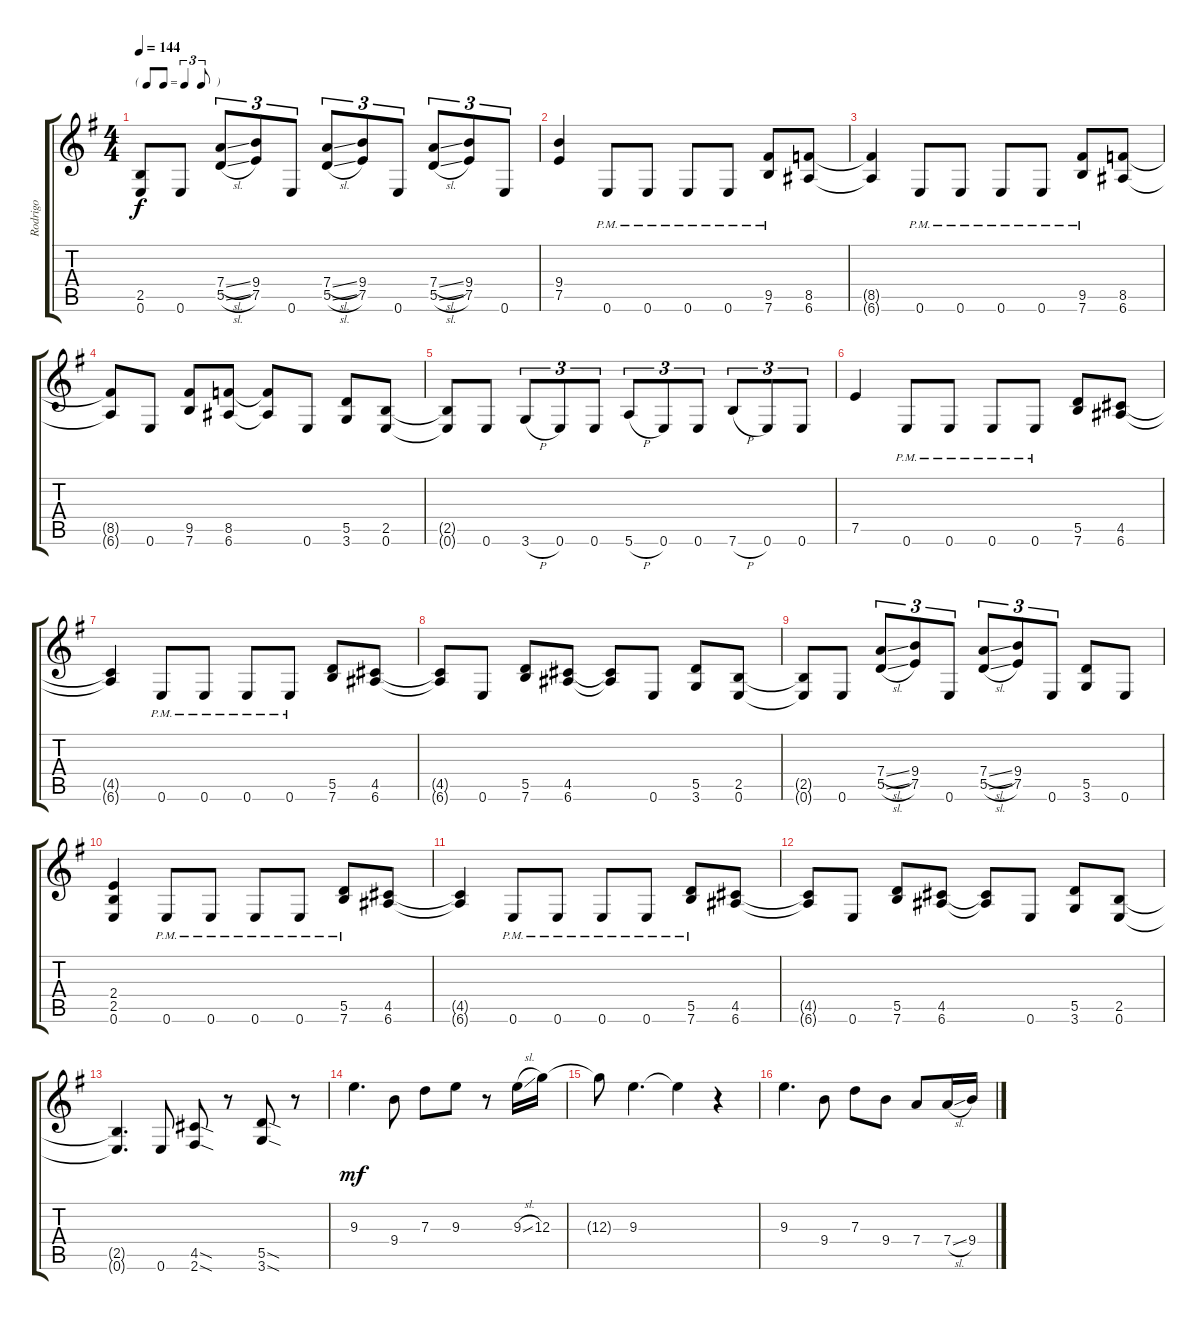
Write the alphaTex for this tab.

\track ("Rodrigo" "Rodrigo") {instrument acousticguitarnylon}
\staff {score tabs}
\tuning (E4 B3 G3 D3 A2 E2) {hide}
\ts (4 4)
\tf triplet8th
\tempo 144
\clef g2
\ks g
(2.5{t} 0.6{t}).8{dy f} 0.6.8 (7.4{sl} 5.5{sl}).8{tu (3 2)} (9.4 7.5).8{tu (3 2)} 0.6.8{tu (3 2)} (7.4{sl} 5.5{sl}).8{tu (3 2)} (9.4 7.5).8{tu (3 2)} 0.6.8{tu (3 2)} (7.4{sl} 5.5{sl}).8{tu (3 2)} (9.4 7.5).8{tu (3 2)} 0.6.8{tu (3 2)} |
(9.4 7.5).4 0.6{pm}.8 0.6{pm}.8 0.6{pm}.8 0.6{pm}.8 (9.5{pm} 7.6).8 (8.5 6.6).8 |
(8.5{t} 6.6{t}).4 0.6{pm}.8 0.6{pm}.8 0.6{pm}.8 0.6{pm}.8 (9.5{pm} 7.6).8 (8.5 6.6).8 |
(8.5{t} 6.6{t}).8 0.6.8 (9.5 7.6).8 (8.5 6.6).8 (8.5{t} 6.6{t}).8 0.6.8 (5.5 3.6).8 (2.5 0.6).8 |
(2.5{t} 0.6{t}).8 0.6.8 3.6{h}.8{tu (3 2)} 0.6.8{tu (3 2)} 0.6.8{tu (3 2)} 5.6{h}.8{tu (3 2)} 0.6.8{tu (3 2)} 0.6.8{tu (3 2)} 7.6{h}.8{tu (3 2)} 0.6.8{tu (3 2)} 0.6.8{tu (3 2)} |
7.5.4 0.6{pm}.8 0.6{pm}.8 0.6{pm}.8 0.6{pm}.8 (5.5 7.6).8 (4.5 6.6).8 |
(4.5{t} 6.6{t}).4 0.6{pm}.8 0.6{pm}.8 0.6{pm}.8 0.6{pm}.8 (5.5 7.6).8 (4.5 6.6).8 |
(4.5{t} 6.6{t}).8 0.6.8 (5.5 7.6).8 (4.5 6.6).8 (4.5{t} 6.6{t}).8 0.6.8 (5.5 3.6).8 (2.5 0.6).8 |
(2.5{t} 0.6{t}).8 0.6.8 (7.4{sl} 5.5{sl}).8{tu (3 2)} (9.4 7.5).8{tu (3 2)} 0.6.8{tu (3 2)} (7.4{sl} 5.5{sl}).8{tu (3 2)} (9.4 7.5).8{tu (3 2)} 0.6.8{tu (3 2)} (5.5 3.6).8 0.6.8 |
(2.4 2.5 0.6).4 0.6{pm}.8 0.6{pm}.8 0.6{pm}.8 0.6{pm}.8 (5.5{pm} 7.6).8 (4.5 6.6).8 |
(4.5{t} 6.6{t}).4 0.6{pm}.8 0.6{pm}.8 0.6{pm}.8 0.6{pm}.8 (5.5{pm} 7.6).8 (4.5 6.6).8 |
(4.5{t} 6.6{t}).8 0.6.8 (5.5 7.6).8 (4.5 6.6).8 (4.5{t} 6.6{t}).8 0.6.8 (5.5 3.6).8 (2.5 0.6).8 |
(2.5{t} 0.6{t}).4{d} 0.6.8 (4.5{sod} 2.6{sod}).8 r.8 (5.5{sod} 3.6{sod}).8 r.8 |
9.3.4{d dy mf} 9.4.8 7.3.8 9.3.8 r.8 9.3{sl}.16 12.3.16 |
12.3{t}.8 9.3.4{d} 9.3{t}.4 r.4 |
9.3.4{d} 9.4.8 7.3.8 9.4.8 7.4.8 7.4{sl}.16 9.4.16
